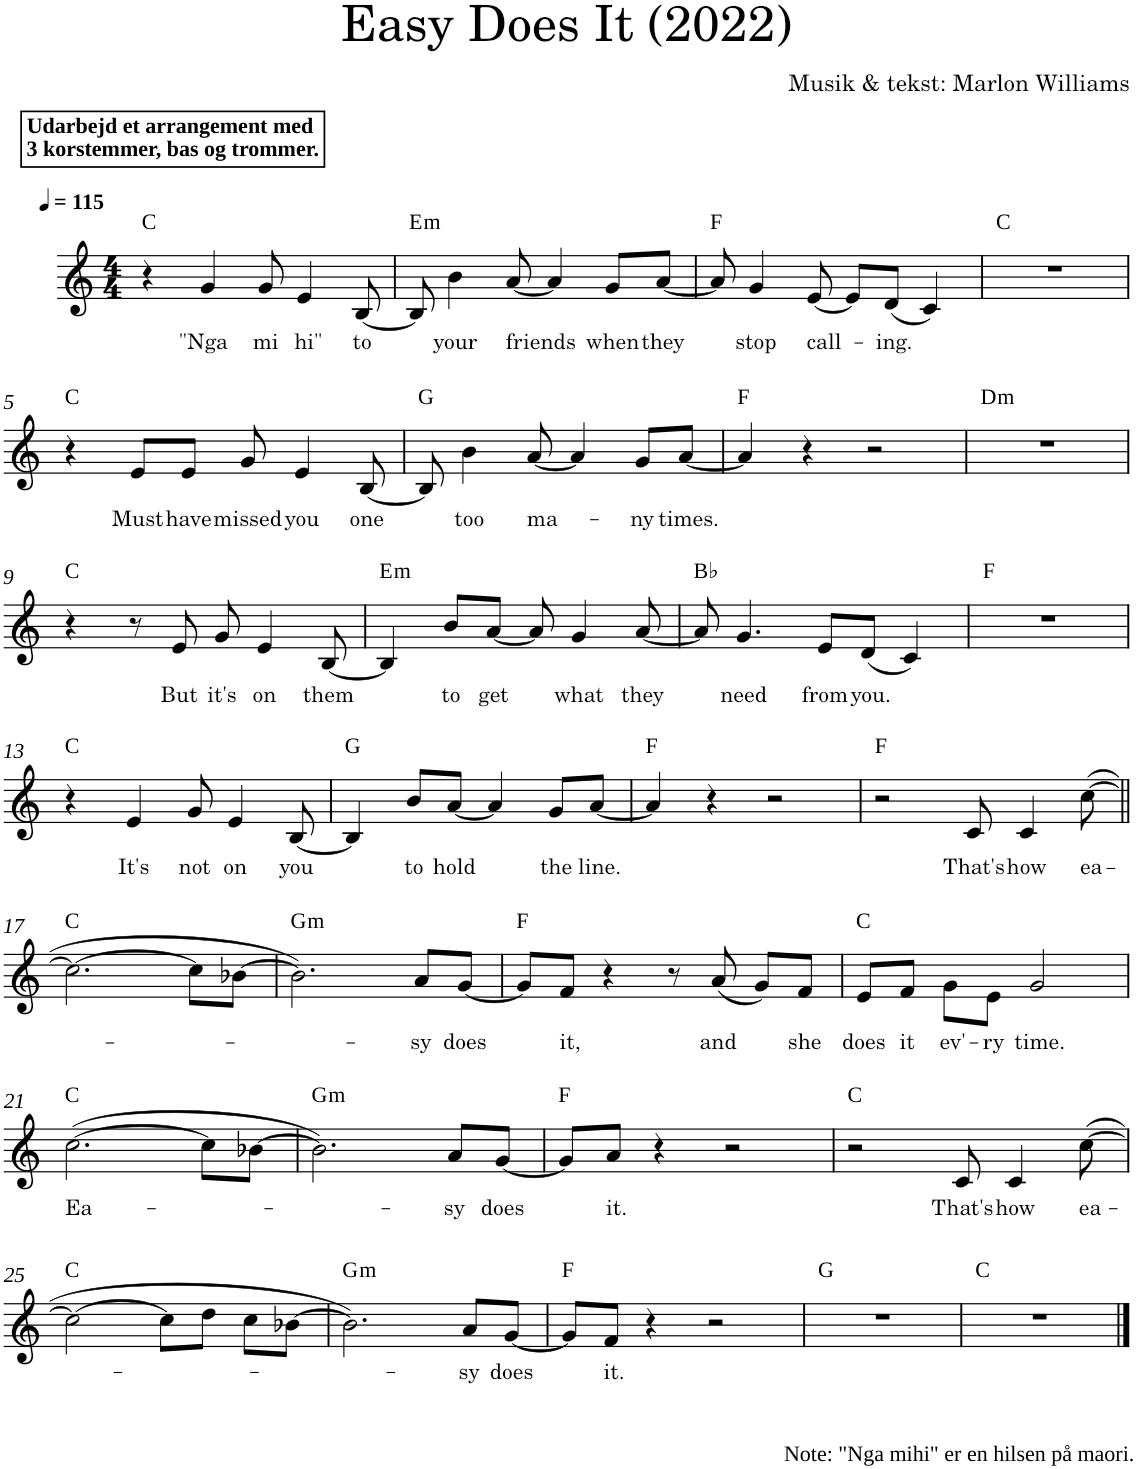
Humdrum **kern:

**kern	**text	**harte
*part1	*part1	*part1
*staff1	*staff1	*
*I"Klaver	*	*
*clefG2	*	*
*k[]	*	*
*M4/4	*	*
*MM115	*	*
!!LO:REH:place=s1:a:t=3 korstemmer, bas og trommer.
!!LO:REH:place=s1:a:B:t=Udarbejd et arrangement med
=1	=1	=1
4r	.	C:maj
!	!LO:LY:b	!
4g/	"Nga	.
!	!LO:LY:b	!
8g/	mi	.
!	!LO:LY:b	!
4e/	hi"	.
!	!LO:LY:b	!
[8B/	to	.
=2	=2	=2
!	!	!LO:H:kt=m
8B/]	.	E:min
!	!LO:LY:b	!
4b\	your	.
!	!LO:LY:b	!
[8a/	friends	.
4a/]	.	.
!	!LO:LY:b	!
8g/L	when	.
!	!LO:LY:b	!
[8a/J	they	.
=3	=3	=3
8a/]	.	F:maj
!	!LO:LY:b	!
4g/	stop	.
!	!LO:LY:b	!
[8e/	call-	.
8e/L]	.	.
!	!LO:LY:b	!
(<8d/J	-ing.	.
4c/)	.	.
=4	=4	=4
1r	.	C:maj
!!LO:LB:g=z
=5	=5	=5
4r	.	C:maj
!	!LO:LY:b	!
8e/L	Must	.
!	!LO:LY:b	!
8e/J	have	.
!	!LO:LY:b	!
8g/	missed	.
!	!LO:LY:b	!
4e/	you	.
!	!LO:LY:b	!
[8B/	one	.
=6	=6	=6
8B/]	.	G:maj
!	!LO:LY:b	!
4b\	too	.
!	!LO:LY:b	!
[8a/	ma-	.
4a/]	.	.
!	!LO:LY:b	!
8g/L	-ny	.
!	!LO:LY:b	!
[8a/J	times.	.
=7	=7	=7
4a/]	.	F:maj
4r	.	.
2r	.	.
=8	=8	=8
!	!	!LO:H:kt=m
1r	.	D:min
!!LO:LB:g=z
=9	=9	=9
4r	.	C:maj
8r	.	.
!	!LO:LY:b	!
8e/	But	.
!	!LO:LY:b	!
8g/	it's	.
!	!LO:LY:b	!
4e/	on	.
!	!LO:LY:b	!
[8B/	them	.
=10	=10	=10
!	!	!LO:H:kt=m
4B/]	.	E:min
!	!LO:LY:b	!
8b/L	to	.
!	!LO:LY:b	!
[8a/J	get	.
8a/]	.	.
!	!LO:LY:b	!
4g/	what	.
!	!LO:LY:b	!
[8a/	they	.
=11	=11	=11
8a/]	.	Bb:maj
!	!LO:LY:b	!
4.g/	need	.
!	!LO:LY:b	!
8e/L	from	.
!	!LO:LY:b	!
(<8d/J	you.	.
4c/)	.	.
=12	=12	=12
1r	.	F:maj
!!LO:LB:g=z
=13	=13	=13
4r	.	C:maj
!	!LO:LY:b	!
4e/	It's	.
!	!LO:LY:b	!
8g/	not	.
!	!LO:LY:b	!
4e/	on	.
!	!LO:LY:b	!
[8B/	you	.
=14	=14	=14
4B/]	.	G:maj
!	!LO:LY:b	!
8b/L	to	.
!	!LO:LY:b	!
[8a/J	hold	.
4a/]	.	.
!	!LO:LY:b	!
8g/L	the	.
!	!LO:LY:b	!
[8a/J	line.	.
=15	=15	=15
4a/]	.	F:maj
4r	.	.
2r	.	.
=16	=16	=16
2r	.	F:maj
!	!LO:LY:b	!
8c/	That's	.
!	!LO:LY:b	!
4c/	how	.
!	!LO:LY:b	!
(>[8cc\	ea-	.
!!LO:LB:g=z
=17||	=17||	=17||
2.cc\_	.	C:maj
8cc\L]	.	.
[8b-X\J	.	.
=18	=18	=18
!	!	!LO:H:kt=m
2.b-\])	.	G:min
!	!LO:LY:b	!
8a/L	-sy	.
!	!LO:LY:b	!
[8g/J	does	.
=19	=19	=19
8g/L]	.	F:maj
!	!LO:LY:b	!
8f/J	it,	.
4r	.	.
8r	.	.
!	!LO:LY:b	!
(<8a/	and	.
8g/L)	.	.
!	!LO:LY:b	!
8f/J	she	.
=20	=20	=20
!	!LO:LY:b	!
8e/L	does	C:maj
!	!LO:LY:b	!
8f/J	it	.
!	!LO:LY:b	!
8g\L	ev'-	.
!	!LO:LY:b	!
8e\J	-ry	.
!	!LO:LY:b	!
2g/	time.	.
!!LO:LB:g=z
=21	=21	=21
!	!LO:LY:b	!
(>[2.cc\	Ea-	C:maj
8cc\L]	.	.
[8b-X\J	.	.
=22	=22	=22
!	!	!LO:H:kt=m
2.b-\])	.	G:min
!	!LO:LY:b	!
8a/L	-sy	.
!	!LO:LY:b	!
[8g/J	does	.
=23	=23	=23
8g/L]	.	F:maj
!	!LO:LY:b	!
8a/J	it.	.
4r	.	.
2r	.	.
=24	=24	=24
2r	.	C:maj
!	!LO:LY:b	!
8c/	That's	.
!	!LO:LY:b	!
4c/	how	.
!	!LO:LY:b	!
(>[8cc\	ea-	.
!!LO:LB:g=z
=25	=25	=25
!LO:TX:b:t=Note&colon; "Nga mihi" er en hilsen på maori.	!	!
2cc\_	.	C:maj
8cc\L]	.	.
8dd\J	.	.
8cc\L	.	.
[8b-X\J	.	.
=26	=26	=26
!	!	!LO:H:kt=m
2.b-\])	.	G:min
!	!LO:LY:b	!
8a/L	-sy	.
!	!LO:LY:b	!
[8g/J	does	.
=27	=27	=27
8g/L]	.	F:maj
!	!LO:LY:b	!
8f/J	it.	.
4r	.	.
2r	.	.
=28	=28	=28
1r	.	G:maj
=29	=29	=29
1r	.	C:maj
==	==	==
*-	*-	*-
